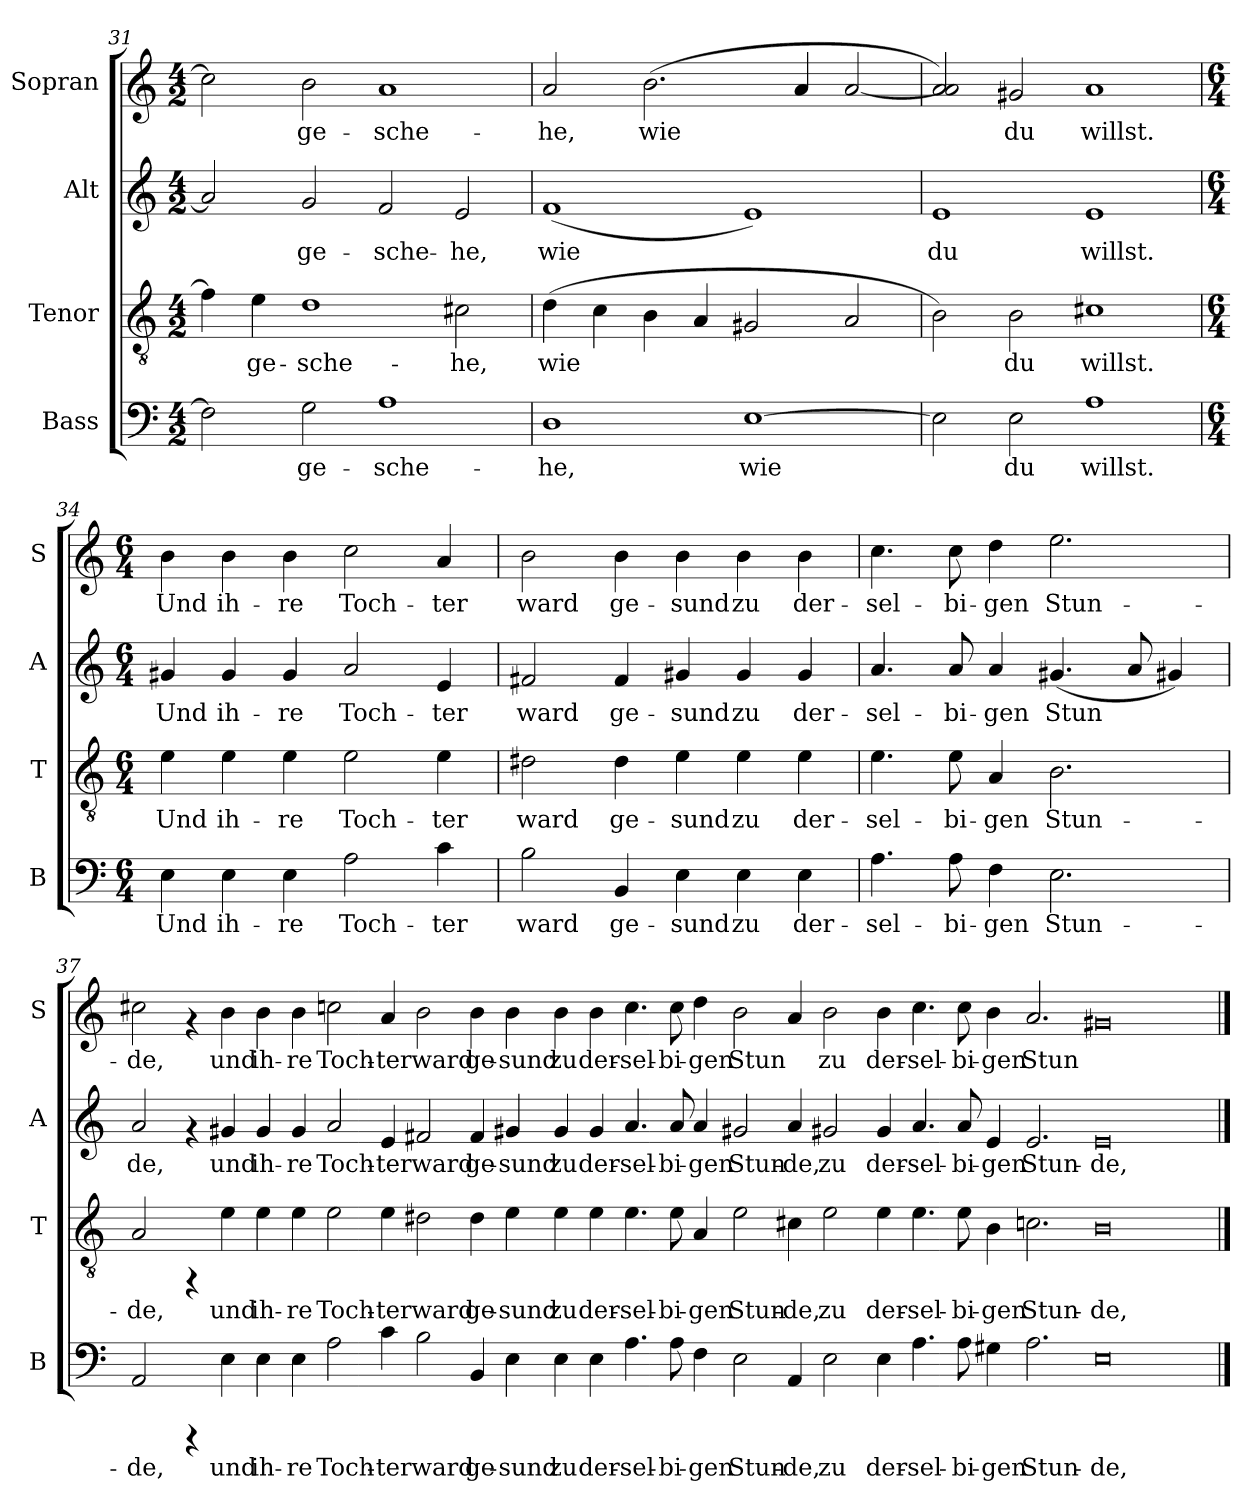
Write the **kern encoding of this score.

**kern	**text	**kern	**text	**kern	**text	**kern	**text
*part4	*part4	*part3	*part3	*part2	*part2	*part1	*part1
*staff4	*staff4	*staff3	*staff3	*staff2	*staff2	*staff1	*staff1
*I"Bass	*	*I"Tenor	*	*I"Alt	*	*I"Sopran	*
*I'B	*	*I'T	*	*I'A	*	*I'S	*
*clefF4	*	*clefGv2	*	*clefG2	*	*clefG2	*
*k[]	*	*k[]	*	*k[]	*	*k[]	*
*C:	*	*C:	*	*C:	*	*C:	*
*M4/2	*	*M4/2	*	*M4/2	*	*M4/2	*
=31	=31	=31	=31	=31	=31	=31	=31
!	!LO:LY:b:cj	!	!LO:LY:b:cj	!	!LO:LY:b:cj	!	!LO:LY:b:cj
2F\]	.	4f\]	.	2a/]	.	2cc\]	.
!	!	!	!LO:LY:b:cj	!	!	!	!
.	.	4e\	ge-	.	.	.	.
!	!LO:LY:b:cj	!	!LO:LY:b:cj	!	!LO:LY:b:cj	!	!LO:LY:b:cj
2G\	ge-	1d	-sche-	2g/	ge-	2b\	ge-
!	!LO:LY:b:cj	!	!	!	!LO:LY:b:cj	!	!LO:LY:b:cj
1A	-sche-	.	.	2f/	-sche-	1a	-sche-
!	!	!	!LO:LY:b:cj	!	!LO:LY:b:cj	!	!
.	.	2c#X\	-he,	2e/	-he,	.	.
!!LO:LB:g=z
=32	=32	=32	=32	=32	=32	=32	=32
!	!LO:LY:b:cj	!	!LO:LY:b:cj	!	!LO:LY:b:cj	!	!LO:LY:b:cj
1D	-he,	(>4d\	wie	(<1f	wie	2a/	-he,
!	!	!	!LO:LY:b:cj	!	!	!	!
.	.	4c\	.	.	.	.	.
!	!	!	!LO:LY:b:cj	!	!	!	!LO:LY:b:cj
.	.	4B\	.	.	.	(<2.b\	wie
!	!	!	!LO:LY:b:cj	!	!	!	!
.	.	4A/	.	.	.	.	.
!	!LO:LY:b:cj	!	!LO:LY:b:cj	!	!LO:LY:b:cj	!	!
[>1E	wie	2G#X/	.	1e)	.	.	.
!	!	!	!	!	!	!	!LO:LY:b:cj
.	.	.	.	.	.	4a/	.
!	!	!	!LO:LY:b:cj	!	!	!	!LO:LY:b:cj
.	.	2A/	.	.	.	[<2a/	.
=33	=33	=33	=33	=33	=33	=33	=33
!	!LO:LY:b:cj	!	!LO:LY:b:cj	!	!LO:LY:b:cj	!	!LO:LY:b:cj
2E\]	.	2B\)	.	1e	du	2a/ 2a/])	.
!	!LO:LY:b:cj	!	!LO:LY:b:cj	!	!	!	!LO:LY:b:cj
2E\	du	2B\	du	.	.	2g#X/	du
!	!LO:LY:b:cj	!	!LO:LY:b:cj	!	!LO:LY:b:cj	!	!LO:LY:b:cj
1A	willst.	1c#X	willst.	1e	willst.	1a	willst.
=34	=34	=34	=34	=34	=34	=34	=34
*M6/4	*	*M6/4	*	*M6/4	*	*M6/4	*
!	!LO:LY:b:cj	!	!LO:LY:b:cj	!	!LO:LY:b:cj	!	!LO:LY:b:cj
4E\	Und	4e\	Und	4g#X/	Und	4b\	Und
!	!LO:LY:b:cj	!	!LO:LY:b:cj	!	!LO:LY:b:cj	!	!LO:LY:b:cj
4E\	ih-	4e\	ih-	4g#/	ih-	4b\	ih-
!	!LO:LY:b:cj	!	!LO:LY:b:cj	!	!LO:LY:b:cj	!	!LO:LY:b:cj
4E\	-re	4e\	-re	4g#/	-re	4b\	-re
!	!LO:LY:b:cj	!	!LO:LY:b:cj	!	!LO:LY:b:cj	!	!LO:LY:b:cj
2A\	Toch-	2e\	Toch-	2a/	Toch-	2cc\	Toch-
!	!LO:LY:b:cj	!	!LO:LY:b:cj	!	!LO:LY:b:cj	!	!LO:LY:b:cj
4c\	-ter	4e\	-ter	4e/	-ter	4a/	-ter
=35	=35	=35	=35	=35	=35	=35	=35
!	!LO:LY:b:cj	!	!LO:LY:b:cj	!	!LO:LY:b:cj	!	!LO:LY:b:cj
2B\	ward	2d#X\	ward	2f#X/	ward	2b\	ward
!	!LO:LY:b:cj	!	!LO:LY:b:cj	!	!LO:LY:b:cj	!	!LO:LY:b:cj
4BB/	ge-	4d#\	ge-	4f#/	ge-	4b\	ge-
!	!LO:LY:b:cj	!	!LO:LY:b:cj	!	!LO:LY:b:cj	!	!LO:LY:b:cj
4E\	-sund	4e\	-sund	4g#X/	-sund	4b\	-sund
!	!LO:LY:b:cj	!	!LO:LY:b:cj	!	!LO:LY:b:cj	!	!LO:LY:b:cj
4E\	zu	4e\	zu	4g#/	zu	4b\	zu
!	!LO:LY:b:cj	!	!LO:LY:b:cj	!	!LO:LY:b:cj	!	!LO:LY:b:cj
4E\	der-	4e\	der-	4g#/	der-	4b\	der-
=36	=36	=36	=36	=36	=36	=36	=36
!	!LO:LY:b:cj	!	!LO:LY:b:cj	!	!LO:LY:b:cj	!	!LO:LY:b:cj
4.A\	-sel-	4.e\	-sel-	4.a/	-sel-	4.cc\	-sel-
!	!LO:LY:b:cj	!	!LO:LY:b:cj	!	!LO:LY:b:cj	!	!LO:LY:b:cj
8A\	-bi-	8e\	-bi-	8a/	-bi-	8cc\	-bi-
!	!LO:LY:b:cj	!	!LO:LY:b:cj	!	!LO:LY:b:cj	!	!LO:LY:b:cj
4F\	-gen	4A/	-gen	4a/	-gen	4dd\	-gen
!	!LO:LY:b:cj	!	!LO:LY:b:cj	!	!LO:LY:b:cj	!	!LO:LY:b:cj
2.E\	Stun-	2.B\	Stun-	(<4.g#X/	Stun-	2.ee\	Stun-
!	!	!	!	!	!LO:LY:b:cj	!	!
.	.	.	.	8a/	--	.	.
!	!	!	!	!	!LO:LY:b:cj	!	!
.	.	.	.	4g#X/)	--	.	.
!!LO:PB:g=z
=37	=37	=37	=37	=37	=37	=37	=37
!	!LO:LY:b:cj	!	!LO:LY:b:cj	!	!LO:LY:b:cj	!	!LO:LY:b:cj
2AA/	-de,	2A/	-de,	2a/	-de,	2cc#X\	-de,
4rCCC	.	4rFF	.	4rf	.	4rf	.
!	!LO:LY:b:cj	!	!LO:LY:b:cj	!	!LO:LY:b:cj	!	!LO:LY:b:cj
4E\	und	4e\	und	4g#X/	und	4b\	und
!	!LO:LY:b:cj	!	!LO:LY:b:cj	!	!LO:LY:b:cj	!	!LO:LY:b:cj
4E\	ih-	4e\	ih-	4g#/	ih-	4b\	ih-
!	!LO:LY:b:cj	!	!LO:LY:b:cj	!	!LO:LY:b:cj	!	!LO:LY:b:cj
4E\	-re	4e\	-re	4g#/	-re	4b\	-re
!	!LO:LY:b:cj	!	!LO:LY:b:cj	!	!LO:LY:b:cj	!	!LO:LY:b:cj
2A\	Toch-	2e\	Toch-	2a/	Toch-	2cc\	Toch-
!	!LO:LY:b:cj	!	!LO:LY:b:cj	!	!LO:LY:b:cj	!	!LO:LY:b:cj
4c\	-ter	4e\	-ter	4e/	-ter	4a/	-ter
!	!LO:LY:b:cj	!	!LO:LY:b:cj	!	!LO:LY:b:cj	!	!LO:LY:b:cj
2B\	ward	2d#X\	ward	2f#X/	ward	2b\	ward
!	!LO:LY:b:cj	!	!LO:LY:b:cj	!	!LO:LY:b:cj	!	!LO:LY:b:cj
4BB/	ge-	4d#\	ge-	4f#/	ge-	4b\	ge-
!	!LO:LY:b:cj	!	!LO:LY:b:cj	!	!LO:LY:b:cj	!	!LO:LY:b:cj
4E\	-sund	4e\	-sund	4g#X/	-sund	4b\	-sund
!	!LO:LY:b:cj	!	!LO:LY:b:cj	!	!LO:LY:b:cj	!	!LO:LY:b:cj
4E\	zu	4e\	zu	4g#/	zu	4b\	zu
!	!LO:LY:b:cj	!	!LO:LY:b:cj	!	!LO:LY:b:cj	!	!LO:LY:b:cj
4E\	der-	4e\	der-	4g#/	der-	4b\	der-
!	!LO:LY:b:cj	!	!LO:LY:b:cj	!	!LO:LY:b:cj	!	!LO:LY:b:cj
4.A\	-sel-	4.e\	-sel-	4.a/	-sel-	4.cc\	-sel-
!	!LO:LY:b:cj	!	!LO:LY:b:cj	!	!LO:LY:b:cj	!	!LO:LY:b:cj
8A\	-bi-	8e\	-bi-	8a/	-bi-	8cc\	-bi-
!	!LO:LY:b:cj	!	!LO:LY:b:cj	!	!LO:LY:b:cj	!	!LO:LY:b:cj
4F\	-gen	4A/	-gen	4a/	-gen	4dd\	-gen
!	!LO:LY:b:cj	!	!LO:LY:b:cj	!	!LO:LY:b:cj	!	!LO:LY:b:cj
2E\	Stun-	2e\	Stun-	2g#X/	Stun-	2b\	Stun-
!	!LO:LY:b:cj	!	!LO:LY:b:cj	!	!LO:LY:b:cj	!	!LO:LY:b:cj
4AA/	-de,	4c#X\	-de,	4a/	-de,	4a/	--
!	!LO:LY:b:cj	!	!LO:LY:b:cj	!	!LO:LY:b:cj	!	!LO:LY:b:cj
2E\	zu	2e\	zu	2g#X/	zu	2b\	-zu
!	!LO:LY:b:cj	!	!LO:LY:b:cj	!	!LO:LY:b:cj	!	!LO:LY:b:cj
4E\	der-	4e\	der-	4g#/	der-	4b\	der-
!	!LO:LY:b:cj	!	!LO:LY:b:cj	!	!LO:LY:b:cj	!	!LO:LY:b:cj
4.A\	-sel-	4.e\	-sel-	4.a/	-sel-	4.cc\	-sel-
!	!LO:LY:b:cj	!	!LO:LY:b:cj	!	!LO:LY:b:cj	!	!LO:LY:b:cj
8A\	-bi-	8e\	-bi-	8a/	-bi-	8cc\	-bi-
!	!LO:LY:b:cj	!	!LO:LY:b:cj	!	!LO:LY:b:cj	!	!LO:LY:b:cj
4G#X\	-gen	4B\	-gen	4e/	-gen	4b\	-gen
!	!LO:LY:b:cj	!	!LO:LY:b:cj	!	!LO:LY:b:cj	!	!LO:LY:b:cj
2.A\	Stun-	2.c\	Stun-	2.e/	Stun-	2.a/	Stun-
!	!LO:LY:b:cj	!	!LO:LY:b:cj	!	!LO:LY:b:cj	!	!LO:LY:b:cj
0E	-de,	0B	-de,	0e	-de,	0g#X	--
==	==	==	==	==	==	==	==
*-	*-	*-	*-	*-	*-	*-	*-
